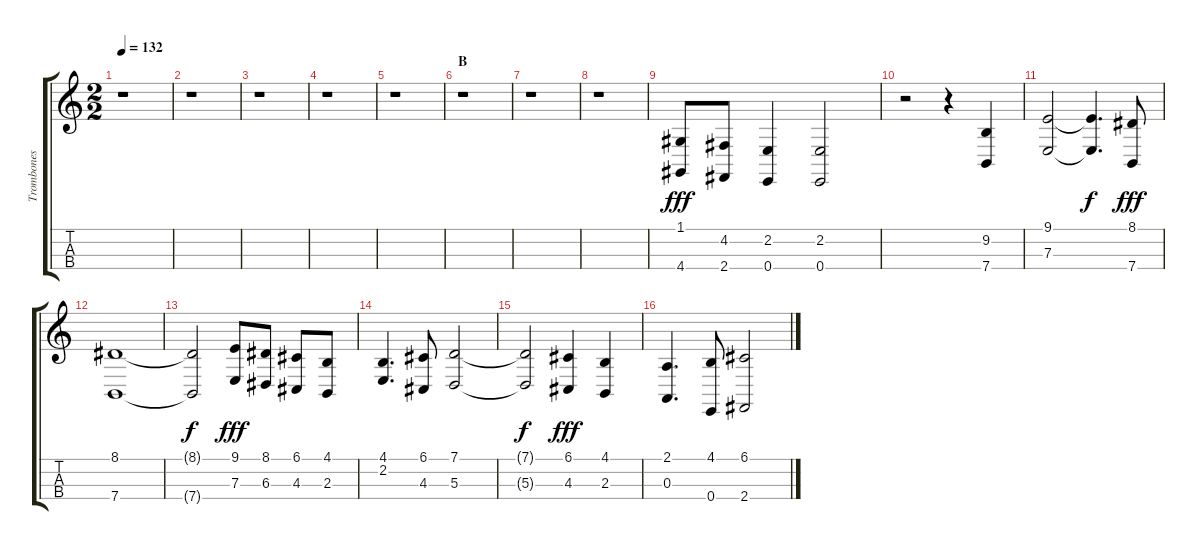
\track ("Trombones" "Trombones") {instrument trombone}
\staff {score tabs}
\tuning (G3 D3 A2 E2) {hide}
\ts (2 2)
\tempo 132
\clef g2
\ks c
r.1{dy f} |
r.1 |
r.1 |
r.1 |
r.1 |
\section ("" "B")
r.1 |
r.1 |
r.1 |
(1.1 4.4).8{dy fff} (4.2 2.4).8 (2.2 0.4).4 (2.2 0.4).2 |
r.2 r.4 (9.2 7.4).4 |
(9.1 7.3).2 (9.1{t} 7.3{t}).4{d dy f} (8.1 7.4).8{dy fff} |
(8.1 7.4).1 |
(8.1{t} 7.4{t}).2{dy f} (9.1 7.3).8{dy fff} (8.1 6.3).8 (6.1 4.3).8 (4.1 2.3).8 |
(4.1 2.2).4{d} (6.1 4.3).8 (7.1 5.3).2 |
(7.1{t} 5.3{t}).2{dy f} (6.1 4.3).4{dy fff} (4.1 2.3).4 |
(2.1 0.3).4{d} (4.1 0.4).8 (6.1 2.4).2
